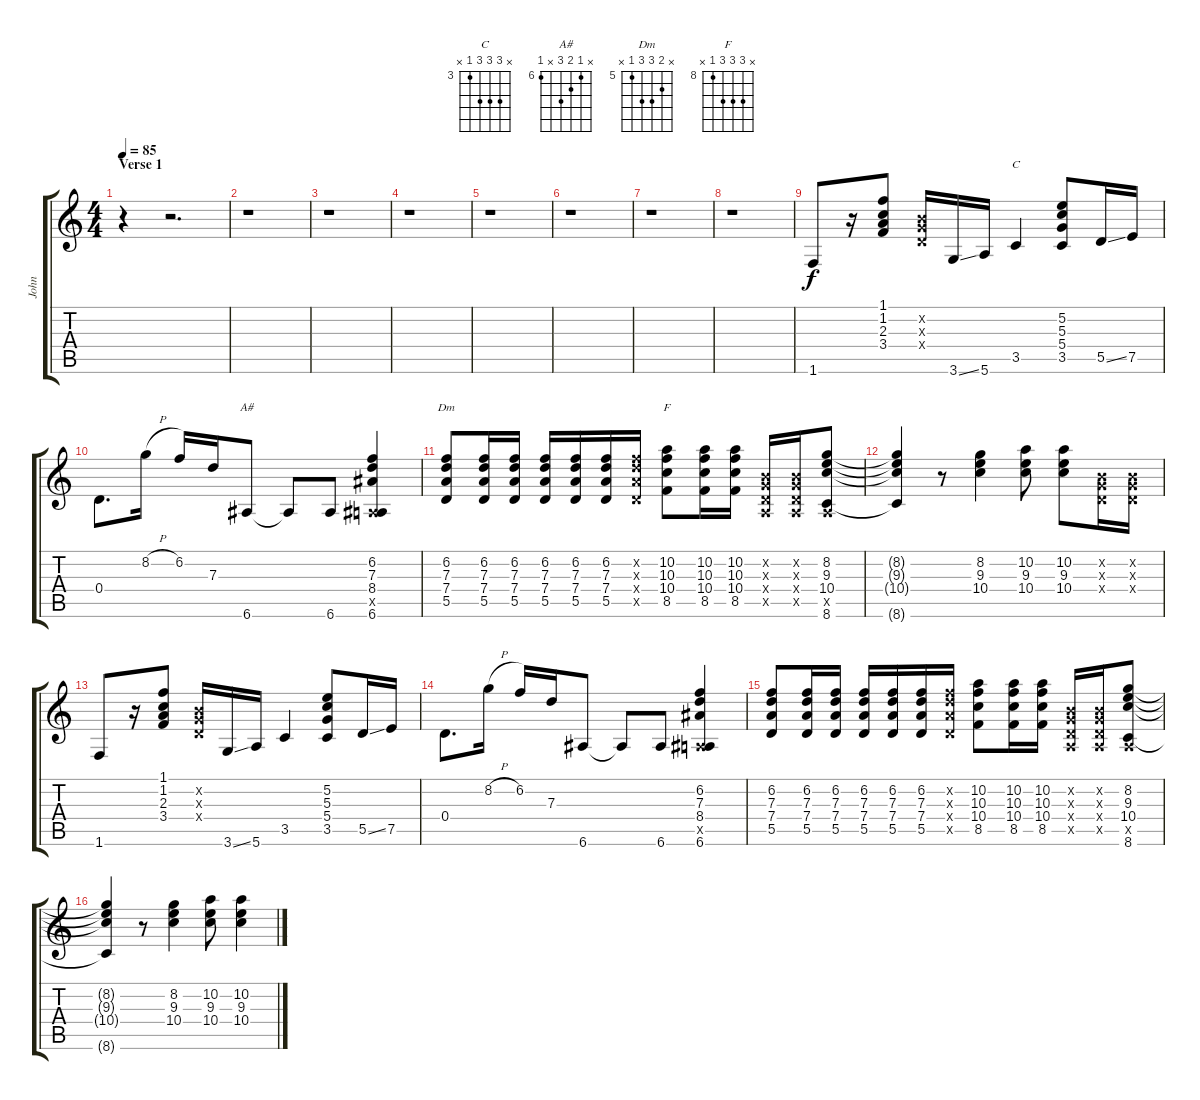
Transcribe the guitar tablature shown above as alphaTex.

\track ("John" "John") {instrument electricguitarclean}
\staff {score tabs}
\tuning (E4 B3 G3 D3 A2 E2) {hide}
\chord ("C" x 5 5 5 3 x) {firstfret 3}
\chord ("A#" x 6 7 8 x 6) {firstfret 6}
\chord ("Dm" x 6 7 7 5 x) {firstfret 5}
\chord ("F" x 10 10 10 8 x) {firstfret 8}
\ts (4 4)
\section ("" "Verse 1")
\tempo 85
\clef g2
\ks c
r.4{dy f} r.2{d} |
r.1 |
r.1 |
r.1 |
r.1 |
r.1 |
r.1 |
r.1 |
1.6.8 r.16 (1.1 1.2 2.3 3.4).8 (0.2{x} 0.3{x} 0.4{x}).16 3.6{ss}.16 5.6.16 3.5.4{ch "C"} (5.2 5.3 5.4 3.5).8 5.5{ss}.16 7.5.16 |
0.4.8{d} 8.2{h}.16 6.2.16 7.3.16 6.6.8{ch "A#"} 6.6{t}.8 6.6.8 (6.2 7.3 8.4 0.5{x} 6.6).4 |
(6.2 7.3 7.4 5.5).8{ch "Dm"} (6.2 7.3 7.4 5.5).16 (6.2 7.3 7.4 5.5).16 (6.2 7.3 7.4 5.5).16 (6.2 7.3 7.4 5.5).16 (6.2 7.3 7.4 5.5).16 (6.2{x} 7.3{x} 7.4{x} 5.5{x}).16 (10.2 10.3 10.4 8.5).8{ch "F"} (10.2 10.3 10.4 8.5).16 (10.2 10.3 10.4 8.5).16 (0.2{x} 0.3{x} 0.4{x} 0.5{x}).16 (0.2{x} 0.3{x} 0.4{x} 0.5{x}).16 (8.2 9.3 10.4 0.5{x} 8.6).8 |
(8.2{t} 9.3{t} 10.4{t} 8.6{t}).4 r.8 (8.2 9.3 10.4).4 (10.2 9.3 10.4).8 (10.2 9.3 10.4).8 (0.2{x} 0.3{x} 0.4{x}).16 (0.2{x} 0.3{x} 0.4{x}).16 |
1.6.8 r.16 (1.1 1.2 2.3 3.4).8 (0.2{x} 0.3{x} 0.4{x}).16 3.6{ss}.16 5.6.16 3.5.4 (5.2 5.3 5.4 3.5).8 5.5{ss}.16 7.5.16 |
0.4.8{d} 8.2{h}.16 6.2.16 7.3.16 6.6.8 6.6{t}.8 6.6.8 (6.2 7.3 8.4 0.5{x} 6.6).4 |
(6.2 7.3 7.4 5.5).8 (6.2 7.3 7.4 5.5).16 (6.2 7.3 7.4 5.5).16 (6.2 7.3 7.4 5.5).16 (6.2 7.3 7.4 5.5).16 (6.2 7.3 7.4 5.5).16 (6.2{x} 7.3{x} 7.4{x} 5.5{x}).16 (10.2 10.3 10.4 8.5).8 (10.2 10.3 10.4 8.5).16 (10.2 10.3 10.4 8.5).16 (0.2{x} 0.3{x} 0.4{x} 0.5{x}).16 (0.2{x} 0.3{x} 0.4{x} 0.5{x}).16 (8.2 9.3 10.4 0.5{x} 8.6).8 |
(8.2{t} 9.3{t} 10.4{t} 8.6{t}).4 r.8 (8.2 9.3 10.4).4 (10.2 9.3 10.4).8 (10.2 9.3 10.4).4
